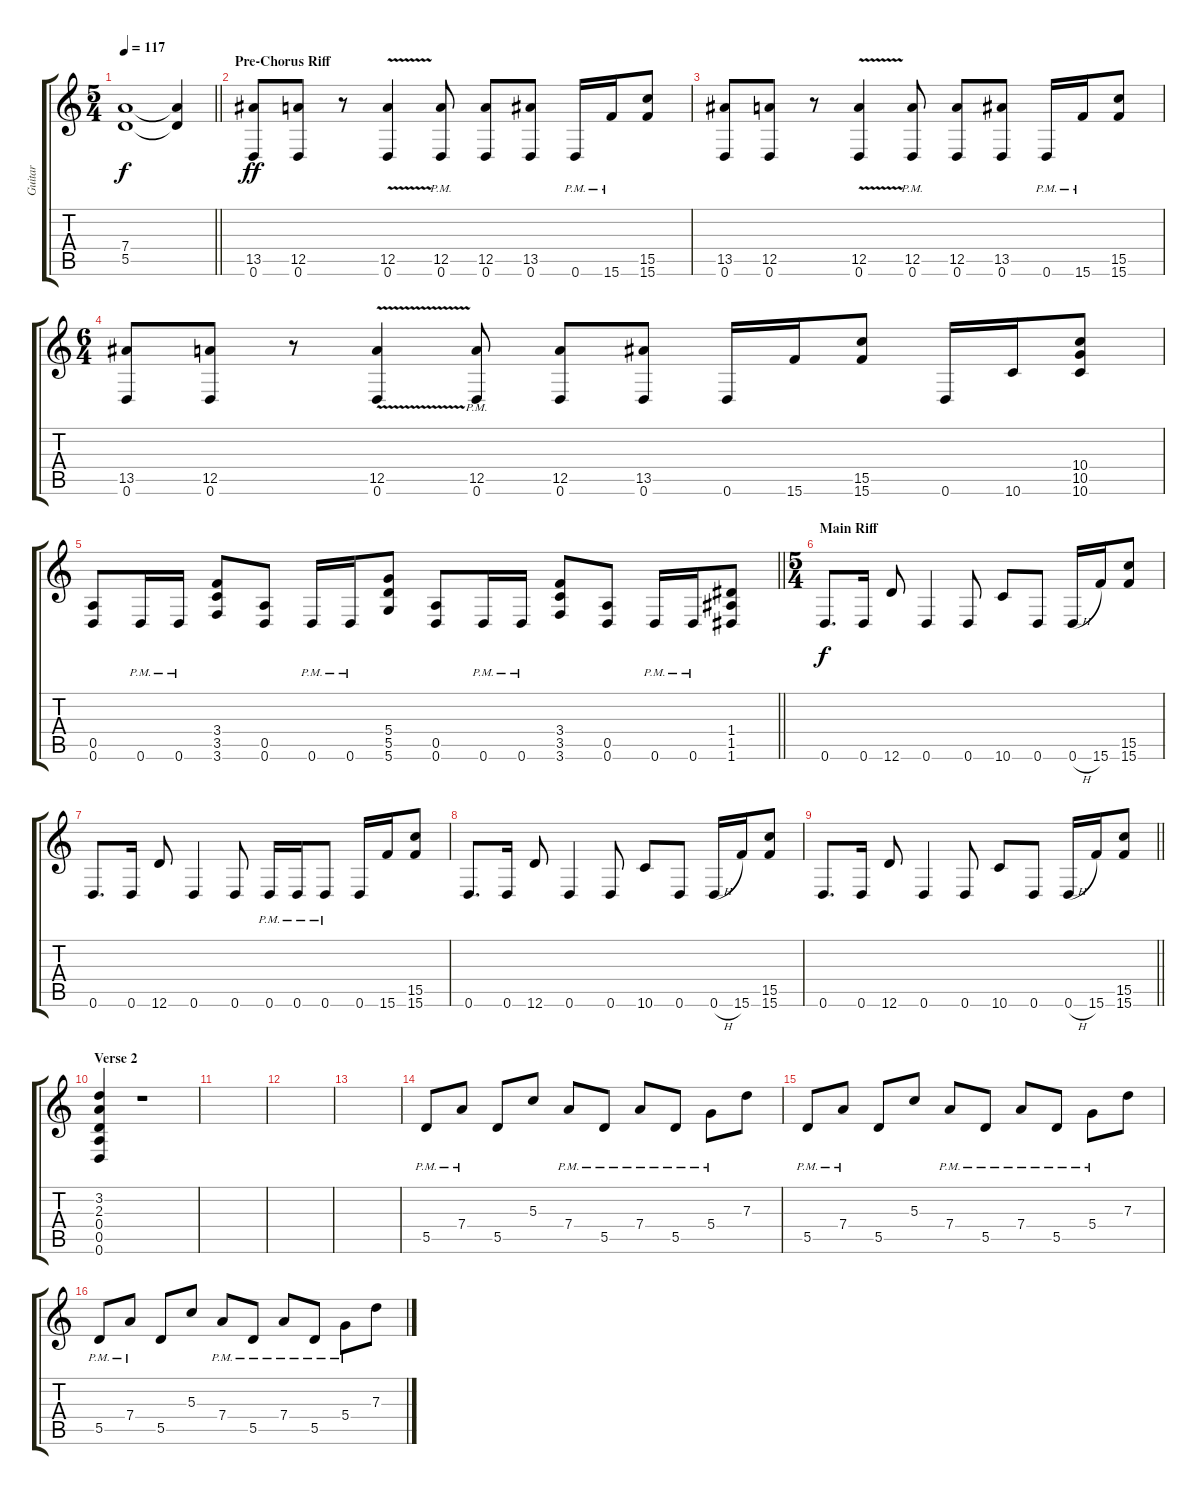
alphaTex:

\track ("Guitar" "Guitar") {instrument distortionguitar}
\staff {score tabs}
\tuning (E4 B3 G3 D3 A2 D2) {hide}
\ts (5 4)
\tempo 117
\clef g2
\barLineRight lightlight
\ks c
(7.4 5.5).1{dy f volume 16} (7.4{t} 5.5{t}).4 |
\section ("" "Pre-Chorus Riff")
(13.5 0.6).8{dy ff} (12.5 0.6).8 r.8 (12.5{v} 0.6).4 (12.5{pm} 0.6{pm}).8 (12.5 0.6).8 (13.5 0.6).8 0.6{pm}.16 15.6{pm}.16 (15.5 15.6).8 |
(13.5 0.6).8 (12.5 0.6).8 r.8 (12.5{v} 0.6).4 (12.5{pm} 0.6{pm}).8 (12.5 0.6).8 (13.5 0.6).8 0.6{pm}.16 15.6{pm}.16 (15.5 15.6).8 |
\ts (6 4)
(13.5 0.6).8 (12.5 0.6).8 r.8 (12.5{v} 0.6).4 (12.5{pm} 0.6{pm}).8 (12.5 0.6).8 (13.5 0.6).8 0.6.16 15.6.16 (15.5 15.6).8 0.6.16 10.6.16 (10.4 10.5 10.6).8 |
\barLineRight lightlight
(0.5 0.6).8 0.6{pm}.16 0.6{pm}.16 (3.4 3.5 3.6).8 (0.5 0.6).8 0.6{pm}.16 0.6{pm}.16 (5.4 5.5 5.6).8 (0.5 0.6).8 0.6{pm}.16 0.6{pm}.16 (3.4 3.5 3.6).8 (0.5 0.6).8 0.6{pm}.16 0.6{pm}.16 (1.4 1.5 1.6).8 |
\ts (5 4)
\section ("" "Main Riff")
0.6.8{d dy f} 0.6.16 12.6.8 0.6.4 0.6.8 10.6.8 0.6.8 0.6{h}.16 15.6.16 (15.5 15.6).8 |
0.6.8{d} 0.6.16 12.6.8 0.6.4 0.6.8 0.6{pm}.16 0.6{pm}.16 0.6{pm}.8 0.6.16 15.6.16 (15.5 15.6).8 |
0.6.8{d} 0.6.16 12.6.8 0.6.4 0.6.8 10.6.8 0.6.8 0.6{h}.16 15.6.16 (15.5 15.6).8 |
\barLineRight lightlight
0.6.8{d} 0.6.16 12.6.8 0.6.4 0.6.8 10.6.8 0.6.8 0.6{h}.16 15.6.16 (15.5 15.6).8 |
\section ("" "Verse 2")
(3.2 2.3 0.4 0.5 0.6).4 r.1 |
|
|
|
5.5{pm}.8{volume 16} 7.4{pm}.8 5.5.8 5.3.8 7.4{pm}.8 5.5{pm}.8 7.4{pm}.8 5.5{pm}.8 5.4{pm}.8 7.3.8 |
5.5{pm}.8 7.4{pm}.8 5.5.8 5.3.8 7.4{pm}.8 5.5{pm}.8 7.4{pm}.8 5.5{pm}.8 5.4{pm}.8 7.3.8 |
5.5{pm}.8 7.4{pm}.8 5.5.8 5.3.8 7.4{pm}.8 5.5{pm}.8 7.4{pm}.8 5.5{pm}.8 5.4{pm}.8 7.3.8
